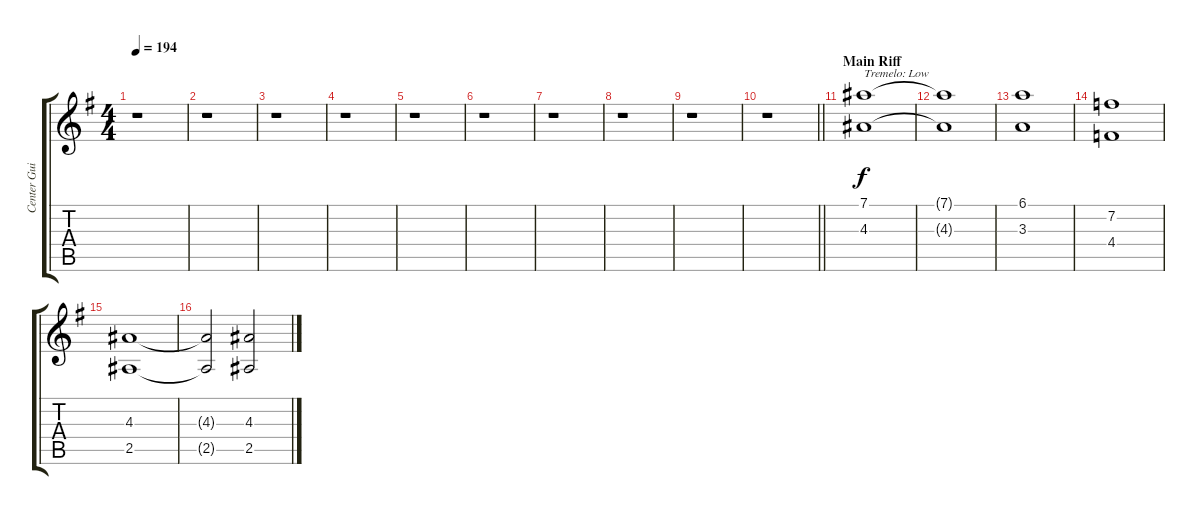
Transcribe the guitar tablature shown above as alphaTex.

\track ("Center Guitar I" "Center Gui") {instrument overdrivenguitar}
\staff {score tabs}
\tuning (Eb4 Bb3 Gb3 Db3 Ab2 Eb2) {hide}
\ts (4 4)
\tempo 194
\clef g2
\ks g
r.1{dy f} |
r.1 |
r.1 |
r.1 |
r.1 |
r.1 |
r.1 |
r.1 |
r.1 |
\barLineRight lightlight
r.1 |
\section ("" "Main Riff")
(7.1 4.3).1{txt "Tremelo: Low" volume 11} |
(7.1{t} 4.3{t}).1 |
(6.1 3.3).1 |
(7.2 4.4).1 |
(4.3 2.5).1 |
(4.3{t} 2.5{t}).2 (4.3 2.5).2
